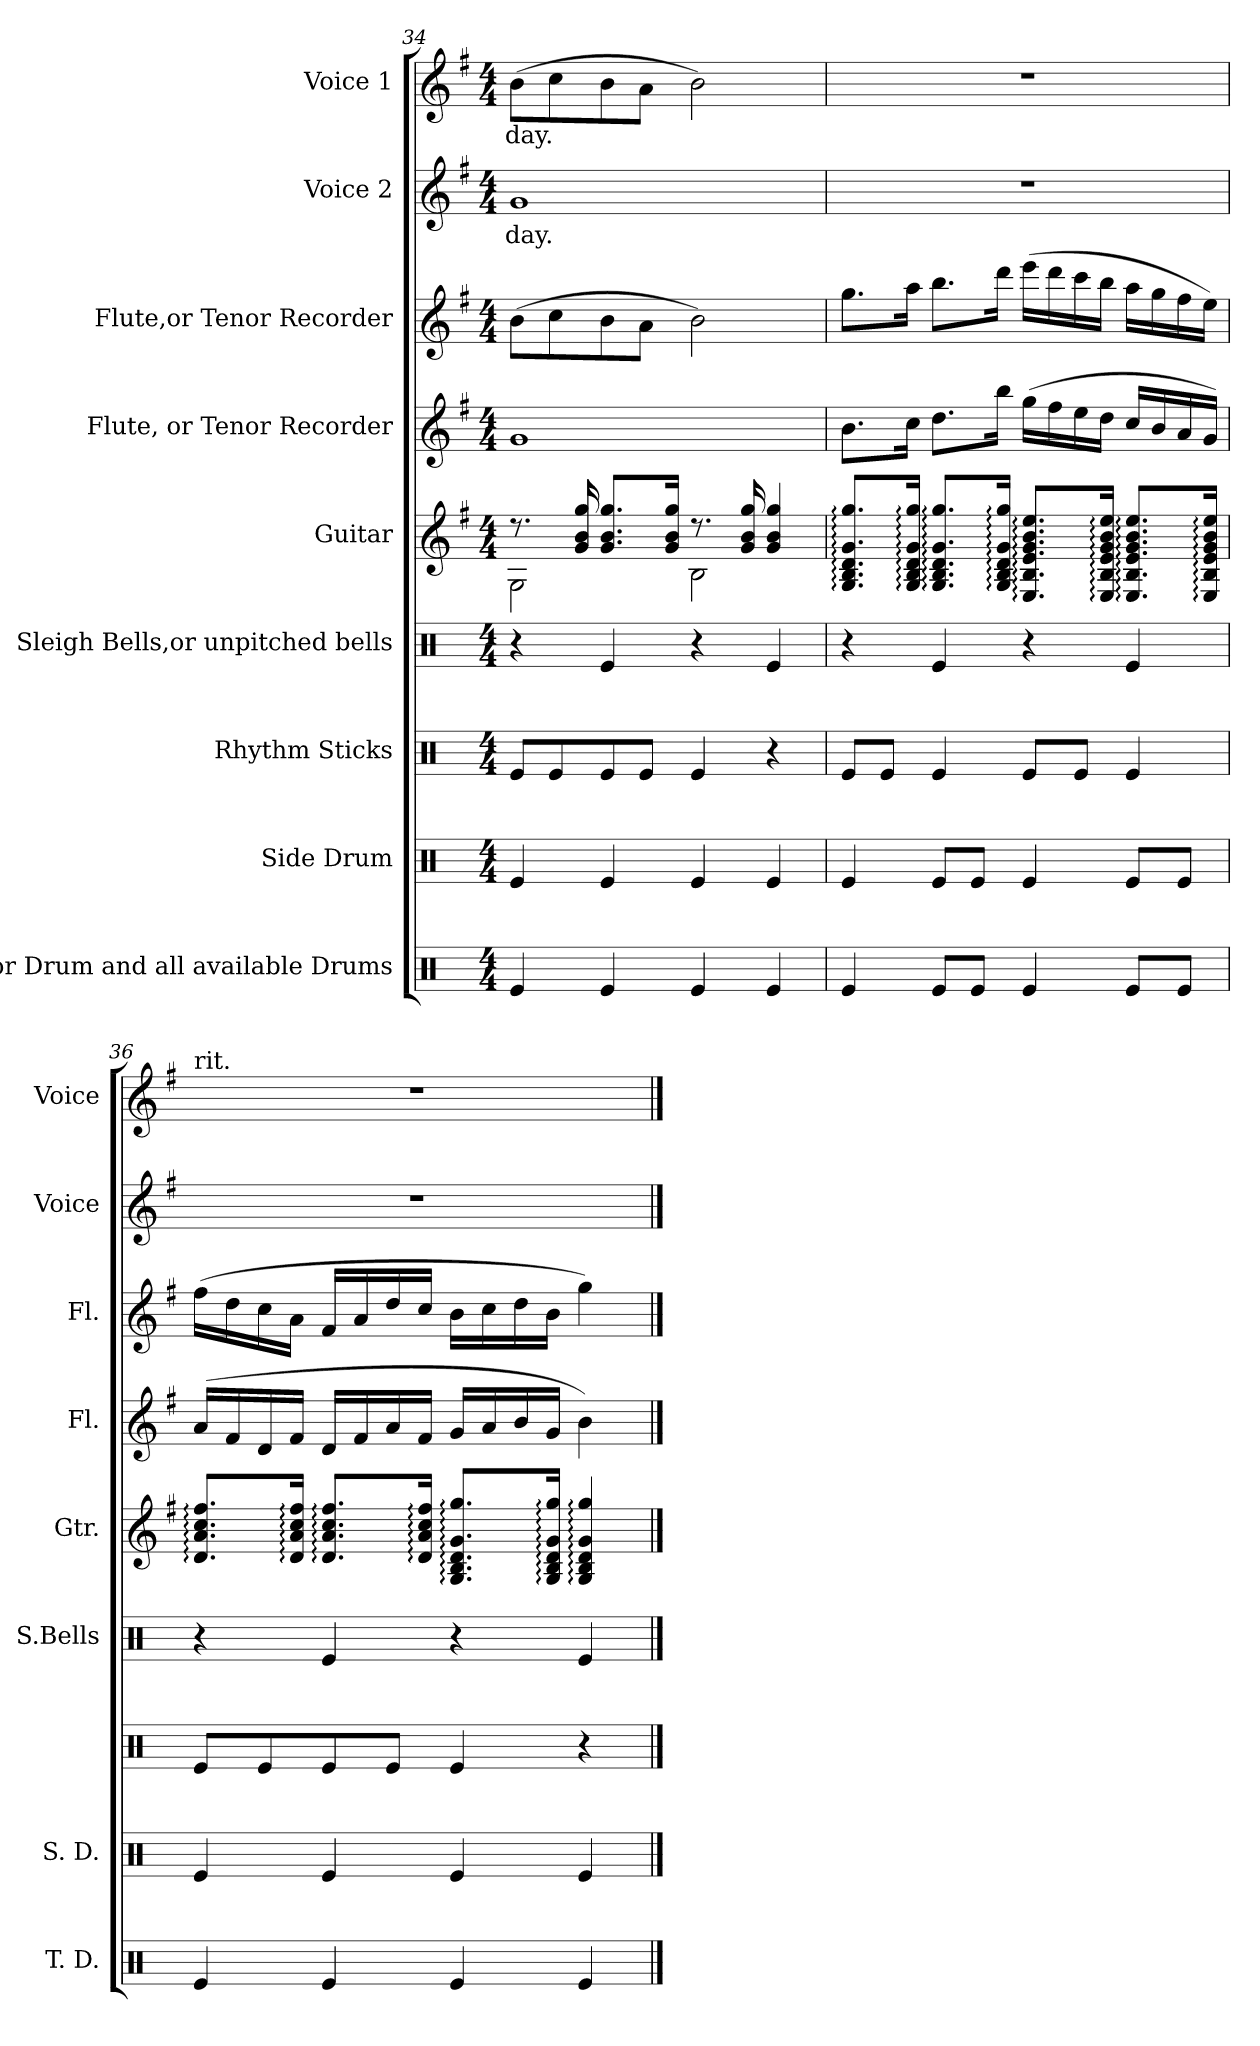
**kern	**kern	**kern	**kern	**kern	**kern	**kern	**kern	**text	**kern	**text
*part9	*part8	*part7	*part6	*part5	*part4	*part3	*part2	*part2	*part1	*part1
*staff9	*staff8	*staff7	*staff6	*staff5	*staff4	*staff3	*staff2	*staff2	*staff1	*staff1
*I"Tenor Drum and  all available Drums	*I"Side Drum	*I"Rhythm Sticks	*I"Sleigh Bells,or unpitched bells	*I"Guitar	*I"Flute, or Tenor Recorder	*I"Flute,or Tenor Recorder	*I"Voice 2	*	*I"Voice 1	*
*I'T. D.	*I'S. D.	*	*I'S.Bells	*I'Gtr.	*I'Fl.	*I'Fl.	*I'Voice	*	*I'Voice	*
*clefX	*clefX	*clefX	*clefX	*clefG2	*clefG2	*clefG2	*clefG2	*	*clefG2	*
*	*	*	*	*ITrd7c12	*	*	*	*	*	*
*k[]	*k[]	*k[]	*k[]	*k[f#]	*k[f#]	*k[f#]	*k[f#]	*	*k[f#]	*
*C:	*C:	*C:	*C:	*G:	*G:	*G:	*G:	*	*G:	*
*M4/4	*M4/4	*M4/4	*M4/4	*M4/4	*M4/4	*M4/4	*M4/4	*	*M4/4	*
=34	=34	=34	=34	=34	=34	=34	=34	=34	=34	=34
*	*	*	*	*^	*	*	*	*	*	*
!	!	!	!	!	!	!	!	!	!LO:LY:b:color=#000000	!	!
!	!	!	!	!	!	!	!	!	!	!	!LO:LY:b:color=#000000
4Rei/	4Rei/	8Rei/L	4r	8.r	2GGi\	1gi	(8bi\L	1gi	day.	(8bi\L	-day.
.	.	8Rei/	.	.	.	.	8cci\	.	.	8cci\	.
.	.	.	.	16Gi/ 16Bi 16gi	.	.	.	.	.	.	.
4Rei/	4Rei/	8Rei/	4Rei/	8.Gi/ 8.Bi 8.giL	.	.	8bi\	.	.	8bi\	.
.	.	8Rei/J	.	.	.	.	8ai\J	.	.	8ai\J	.
.	.	.	.	16Gi/ 16Bi 16giJk	.	.	.	.	.	.	.
4Rei/	4Rei/	4Rei/	4r	8.r	2BBi\	.	2bi\)	.	.	2bi\)	.
.	.	.	.	16Gi/ 16Bi 16gi	.	.	.	.	.	.	.
4Rei/	4Rei/	4r	4Rei/	4Gi/ 4Bi 4gi	.	.	.	.	.	.	.
*	*	*	*	*v	*v	*	*	*	*	*	*
!!LO:LB:g=z
=35	=35	=35	=35	=35	=35	=35	=35	=35	=35	=35
4Rei/	4Rei/	8Rei/L	4r	8.GGi/: 8.BBi: 8.Di: 8.Gi: 8.gi:L	8.bi\L	8.ggi\L	1r	.	1r	.
.	.	8Rei/J	.	.	.	.	.	.	.	.
.	.	.	.	16GGi/: 16BBi: 16Di: 16Gi: 16gi:Jk	16cci\Jk	16aai\Jk	.	.	.	.
8Rei/L	8Rei/L	4Rei/	4Rei/	8.GGi/: 8.BBi: 8.Di: 8.Gi: 8.gi:L	8.ddi\L	8.bbi\L	.	.	.	.
8Rei/J	8Rei/J	.	.	.	.	.	.	.	.	.
.	.	.	.	16GGi/: 16BBi: 16Di: 16Gi: 16gi:Jk	16bbi\Jk	16dddi\Jk	.	.	.	.
4Rei/	4Rei/	8Rei/L	4r	8.EEi/: 8.BBi: 8.Ei: 8.Gi: 8.Bi: 8.ei:L	(16ggi\LL	(16eeei\LL	.	.	.	.
.	.	.	.	.	16ff#i\	16dddi\	.	.	.	.
.	.	8Rei/J	.	.	16eei\	16ccci\	.	.	.	.
.	.	.	.	16EEi/: 16BBi: 16Ei: 16Gi: 16Bi: 16ei:Jk	16ddi\JJ	16bbi\JJ	.	.	.	.
8Rei/L	8Rei/L	4Rei/	4Rei/	8.EEi/: 8.BBi: 8.Ei: 8.Gi: 8.Bi: 8.ei:L	16cci/LL	16aai\LL	.	.	.	.
.	.	.	.	.	16bi/	16ggi\	.	.	.	.
8Rei/J	8Rei/J	.	.	.	16ai/	16ff#i\	.	.	.	.
.	.	.	.	16EEi/: 16BBi: 16Ei: 16Gi: 16Bi: 16ei:Jk	16gi/JJ)	16eei\JJ)	.	.	.	.
=36	=36	=36	=36	=36	=36	=36	=36	=36	=36	=36
!	!	!	!	!	!	!	!	!	!LO:TX:t=rit.	!
4Rei/	4Rei/	8Rei/L	4r	8.Di/: 8.Ai: 8.ci: 8.f#i:L	(16ai/LL	(16ff#i\LL	1r	.	1r	.
.	.	.	.	.	16f#i/	16ddi\	.	.	.	.
.	.	8Rei/	.	.	16di/	16cci\	.	.	.	.
.	.	.	.	16Di/: 16Ai: 16ci: 16f#i:Jk	16f#i/JJ	16ai\JJ	.	.	.	.
4Rei/	4Rei/	8Rei/	4Rei/	8.Di/: 8.Ai: 8.ci: 8.f#i:L	16di/LL	16f#i/LL	.	.	.	.
.	.	.	.	.	16f#i/	16ai/	.	.	.	.
.	.	8Rei/J	.	.	16ai/	16ddi/	.	.	.	.
.	.	.	.	16Di/: 16Ai: 16ci: 16f#i:Jk	16f#i/JJ	16cci/JJ	.	.	.	.
4Rei/	4Rei/	4Rei/	4r	8.GGi/: 8.BBi: 8.Di: 8.Gi: 8.gi:L	16gi/LL	16bi\LL	.	.	.	.
.	.	.	.	.	16ai/	16cci\	.	.	.	.
.	.	.	.	.	16bi/	16ddi\	.	.	.	.
.	.	.	.	16GGi/: 16BBi: 16Di: 16Gi: 16gi:Jk	16gi/JJ	16bi\JJ	.	.	.	.
4Rei/	4Rei/	4r	4Rei/	4GGi/: 4BBi: 4Di: 4Gi: 4gi:	4bi\)	4ggi\)	.	.	.	.
==	==	==	==	==	==	==	==	==	==	==
*-	*-	*-	*-	*-	*-	*-	*-	*-	*-	*-
